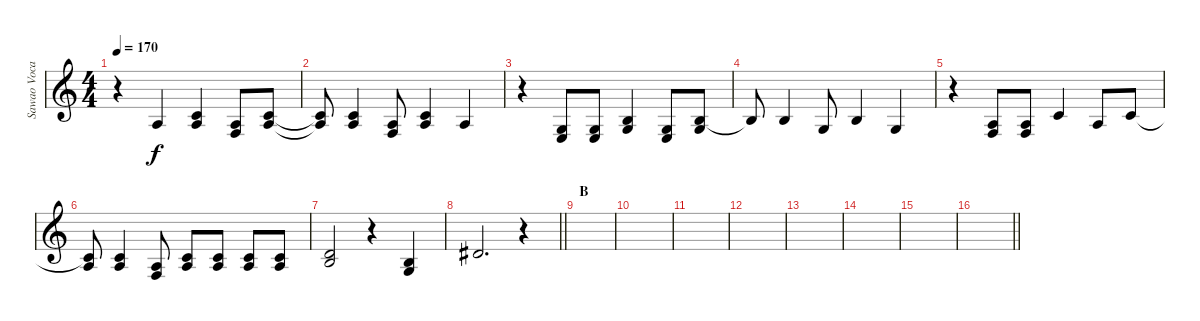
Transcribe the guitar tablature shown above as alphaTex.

\track ("Sawao Vocal" "Sawao Voca") {instrument synthbrass1}
\staff {score}
\tuning (E4 B3 G3 D3 A2 E2) {hide}
\ts (4 4)
\tempo 170
\clef g2
\ks c
r.4{dy f} 2.3.4 (1.2 2.3).4 (2.3 3.4).8 (1.2 2.3).8 |
(1.2{t} 2.3{t}).8 (1.2 2.3).4 (2.3 3.4).8 (1.2 2.3).4 2.3.4 |
r.4 (0.3 2.4).8 (0.3 2.4).8 (0.2 0.3).4 (0.3 2.4).8 (0.2 0.3).8 |
0.2{t}.8 0.2.4 0.3.8 0.2.4 0.3.4 |
r.4 (2.3 3.4).8 (2.3 3.4).8 1.2.4 2.3.8 1.2.8 |
(1.2{t} 2.3).8 (1.2 2.3).4 (2.3 3.4).8 (1.2 2.3).8 (1.2 2.3).8 (1.2 2.3).8 (1.2 2.3).8 |
(0.2 7.3).2 r.4 (0.2 0.3).4 |
\barLineRight lightlight
4.2.2{d} r.4 |
\section ("" "B")
|
|
|
|
|
|
|
\barLineRight lightlight
